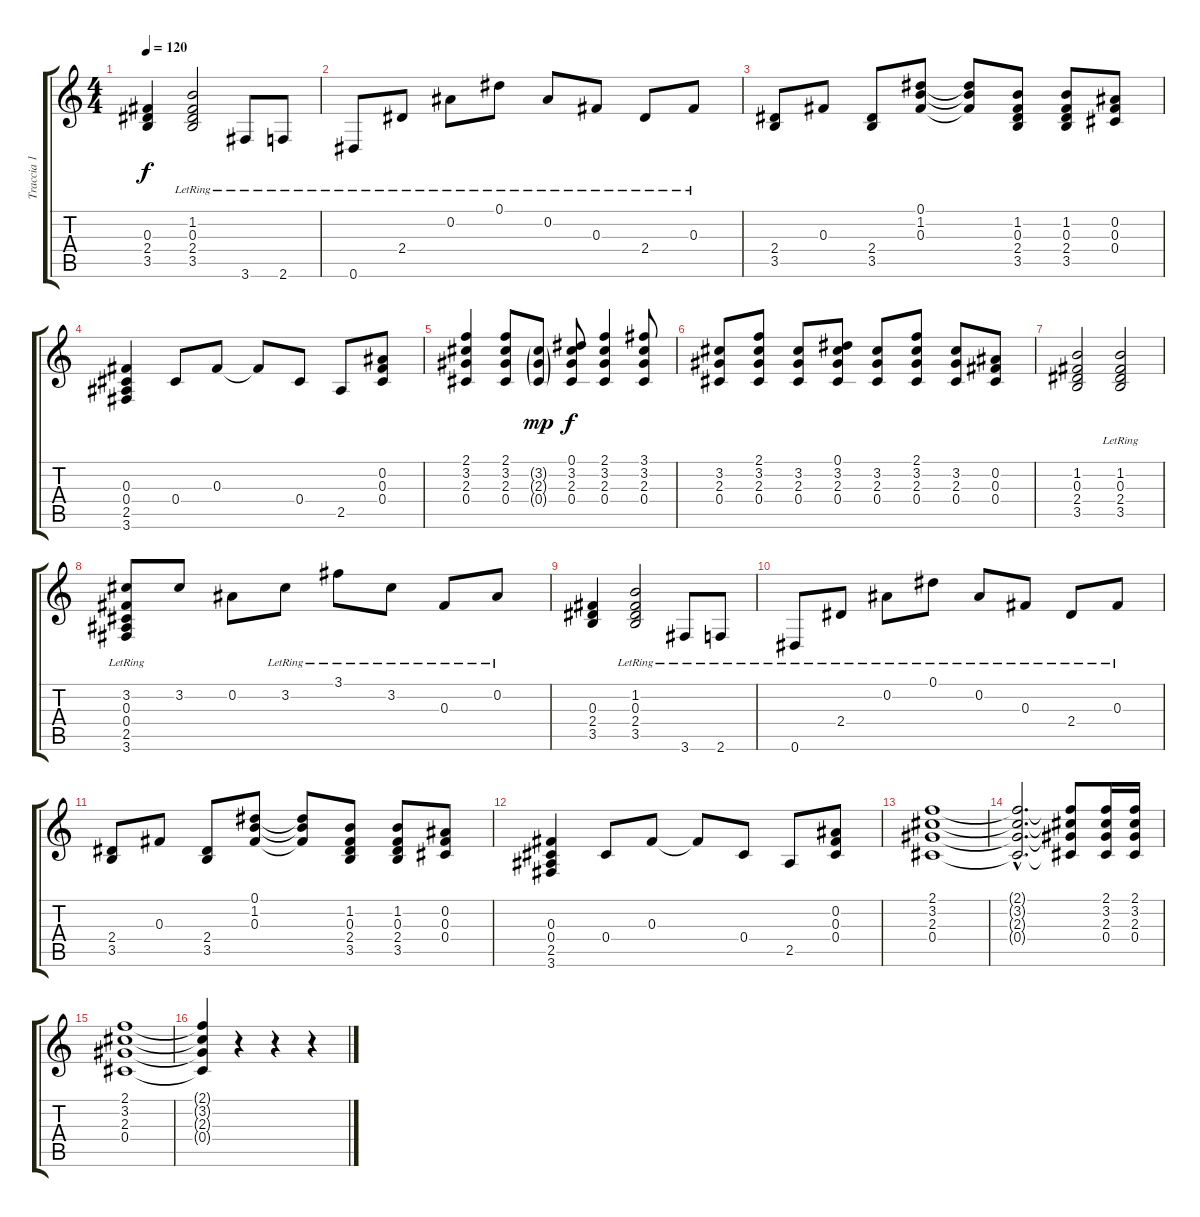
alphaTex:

\track ("Traccia 1" "Traccia 1") {instrument acousticguitarsteel}
\staff {score tabs}
\tuning (Eb4 Bb3 Gb3 Db3 Ab2 Eb2) {hide}
\ts (4 4)
\tempo 120
\clef g2
\ks c
(0.3 2.4 3.5).4{dy f} (1.2{lr} 0.3{lr} 2.4{lr} 3.5{lr}).2 3.6{lr}.8 2.6{lr}.8 |
0.6{lr}.8 2.4{lr}.8 0.2{lr}.8 0.1{lr}.8 0.2{lr}.8 0.3{lr}.8 2.4{lr}.8 0.3{lr}.8 |
(2.4 3.5).8 0.3.8 (2.4 3.5).8 (0.1 1.2 0.3).8 (0.1{t} 1.2{t} 0.3{t}).8 (1.2 0.3 2.4 3.5).8 (1.2 0.3 2.4 3.5).8 (0.2 0.3 0.4).8 |
(0.3 0.4 2.5 3.6).4 0.4.8 0.3.8 0.3{t}.8 0.4.8 2.5.8 (0.2 0.3 0.4).8 |
(2.1 3.2 2.3 0.4).4 (2.1 3.2 2.3 0.4).8 (3.2{g} 2.3{g} 0.4{g}).8{dy mp} (0.1 3.2 2.3 0.4).8{dy f} (2.1 3.2 2.3 0.4).4 (3.1 3.2 2.3 0.4).8 |
(3.2 2.3 0.4).8 (2.1 3.2 2.3 0.4).8 (3.2 2.3 0.4).8 (0.1 3.2 2.3 0.4).8 (3.2 2.3 0.4).8 (2.1 3.2 2.3 0.4).8 (3.2 2.3 0.4).8 (0.2 0.3 0.4).8 |
(1.2 0.3 2.4 3.5).2 (1.2{lr} 0.3{lr} 2.4{lr} 3.5{lr}).2 |
(3.2 0.3{lr} 0.4{lr} 2.5{lr} 3.6{lr}).8 3.2.8 0.2.8 3.2{lr}.8 3.1{lr}.8 3.2{lr}.8 0.3{lr}.8 0.2{lr}.8 |
(0.3 2.4 3.5).4 (1.2{lr} 0.3{lr} 2.4{lr} 3.5{lr}).2 3.6{lr}.8 2.6{lr}.8 |
0.6{lr}.8 2.4{lr}.8 0.2{lr}.8 0.1{lr}.8 0.2{lr}.8 0.3{lr}.8 2.4{lr}.8 0.3{lr}.8 |
(2.4 3.5).8 0.3.8 (2.4 3.5).8 (0.1 1.2 0.3).8 (0.1{t} 1.2{t} 0.3{t}).8 (1.2 0.3 2.4 3.5).8 (1.2 0.3 2.4 3.5).8 (0.2 0.3 0.4).8 |
(0.3 0.4 2.5 3.6).4 0.4.8 0.3.8 0.3{t}.8 0.4.8 2.5.8 (0.2 0.3 0.4).8 |
(2.1 3.2 2.3 0.4).1 |
(2.1{hac t} 3.2{hac t} 2.3{hac t} 0.4{hac t}).2{d} (2.1{t} 3.2{t} 2.3{t} 0.4{t}).8 (2.1 3.2 2.3 0.4).16 (2.1 3.2 2.3 0.4).16 |
(2.1 3.2 2.3 0.4).1 |
(2.1{t} 3.2{t} 2.3{t} 0.4{t}).4 r.4 r.4 r.4
